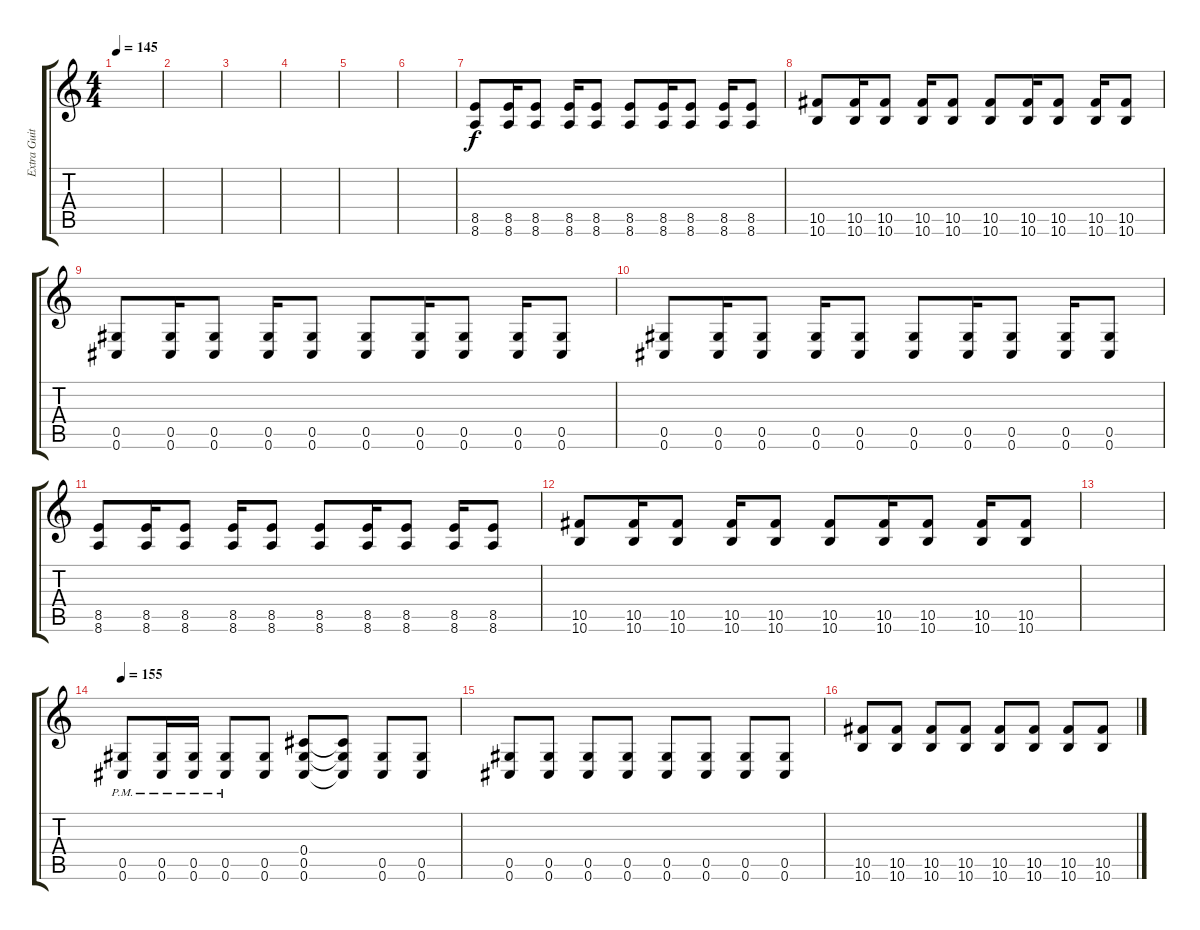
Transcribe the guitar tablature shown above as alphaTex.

\track ("Extra Guitar" "Extra Guit") {instrument overdrivenguitar}
\staff {score tabs}
\tuning (Eb4 Bb3 Gb3 Db3 Ab2 Db2) {hide}
\ts (4 4)
\tempo 145
\clef g2
\ks c
|
|
|
|
|
|
(8.5 8.6).8 (8.5 8.6).16 (8.5 8.6).8 (8.5 8.6).16 (8.5 8.6).8 (8.5 8.6).8 (8.5 8.6).16 (8.5 8.6).8 (8.5 8.6).16 (8.5 8.6).8 |
(10.5 10.6).8 (10.5 10.6).16 (10.5 10.6).8 (10.5 10.6).16 (10.5 10.6).8 (10.5 10.6).8 (10.5 10.6).16 (10.5 10.6).8 (10.5 10.6).16 (10.5 10.6).8 |
(0.5 0.6).8 (0.5 0.6).16 (0.5 0.6).8 (0.5 0.6).16 (0.5 0.6).8 (0.5 0.6).8 (0.5 0.6).16 (0.5 0.6).8 (0.5 0.6).16 (0.5 0.6).8 |
(0.5 0.6).8 (0.5 0.6).16 (0.5 0.6).8 (0.5 0.6).16 (0.5 0.6).8 (0.5 0.6).8 (0.5 0.6).16 (0.5 0.6).8 (0.5 0.6).16 (0.5 0.6).8 |
(8.5 8.6).8 (8.5 8.6).16 (8.5 8.6).8 (8.5 8.6).16 (8.5 8.6).8 (8.5 8.6).8 (8.5 8.6).16 (8.5 8.6).8 (8.5 8.6).16 (8.5 8.6).8 |
(10.5 10.6).8 (10.5 10.6).16 (10.5 10.6).8 (10.5 10.6).16 (10.5 10.6).8 (10.5 10.6).8 (10.5 10.6).16 (10.5 10.6).8 (10.5 10.6).16 (10.5 10.6).8 |
|
\tempo 155
(0.5{pm} 0.6{pm}).8 (0.5{pm} 0.6{pm}).16 (0.5{pm} 0.6{pm}).16 (0.5{pm} 0.6{pm}).8 (0.5 0.6).8 (0.4 0.5 0.6).8 (0.4{t} 0.5{t} 0.6{t}).8 (0.5 0.6).8 (0.5 0.6).8 |
(0.5 0.6).8 (0.5 0.6).8 (0.5 0.6).8 (0.5 0.6).8 (0.5 0.6).8 (0.5 0.6).8 (0.5 0.6).8 (0.5 0.6).8 |
(10.5 10.6).8 (10.5 10.6).8 (10.5 10.6).8 (10.5 10.6).8 (10.5 10.6).8 (10.5 10.6).8 (10.5 10.6).8 (10.5 10.6).8
